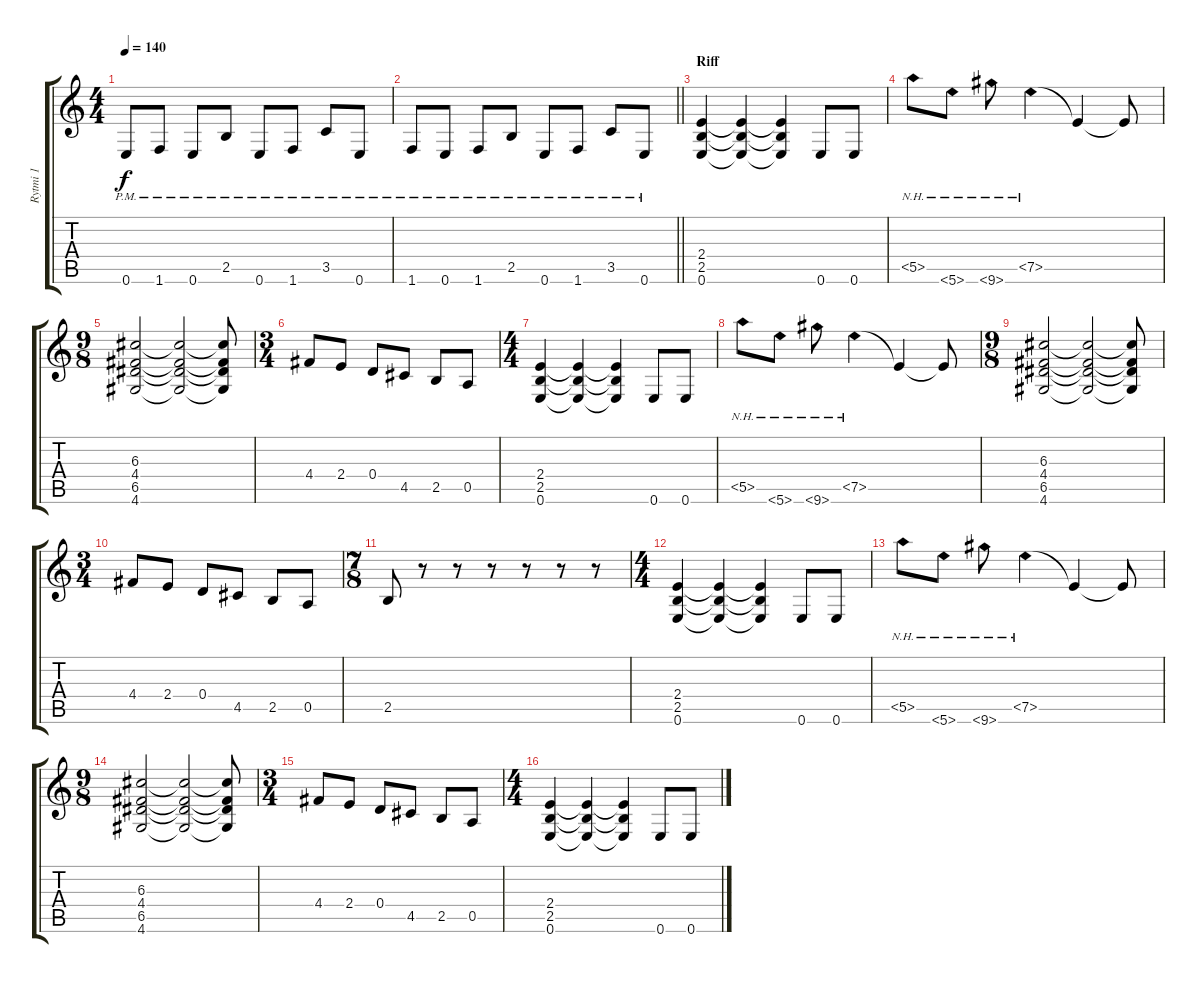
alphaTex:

\track ("Rytmi 1" "Rytmi 1") {instrument distortionguitar}
\staff {score tabs}
\tuning (E4 B3 G3 D3 A2 E2) {hide}
\ts (4 4)
\tempo 140
\clef g2
\ks c
0.6{pm}.8{dy f} 1.6{pm}.8 0.6{pm}.8 2.5{pm}.8 0.6{pm}.8 1.6{pm}.8 3.5{pm}.8 0.6{pm}.8 |
\barLineRight lightlight
1.6{pm}.8 0.6{pm}.8 1.6{pm}.8 2.5{pm}.8 0.6{pm}.8 1.6{pm}.8 3.5{pm}.8 0.6{pm}.8 |
\section ("" "Riff")
(2.4 2.5 0.6).4 (2.4{t} 2.5{t} 0.6{t}).4 (2.4{t} 2.5{t} 0.6{t}).4 0.6.8 0.6.8 |
5.5{nh}.8 5.6{nh}.8 9.6{nh}.8 7.5{nh}.4 7.5{t}.4 7.5{t}.8 |
\ts (9 8)
(6.3 4.4 6.5 4.6).2 (6.3{t} 4.4{t} 6.5{t} 4.6{t}).2 (6.3{t} 4.4{t} 6.5{t} 4.6{t}).8 |
\ts (3 4)
4.4.8 2.4.8 0.4.8 4.5.8 2.5.8 0.5.8 |
\ts (4 4)
(2.4 2.5 0.6).4 (2.4{t} 2.5{t} 0.6{t}).4 (2.4{t} 2.5{t} 0.6{t}).4 0.6.8 0.6.8 |
5.5{nh}.8 5.6{nh}.8 9.6{nh}.8 7.5{nh}.4 7.5{t}.4 7.5{t}.8 |
\ts (9 8)
(6.3 4.4 6.5 4.6).2 (6.3{t} 4.4{t} 6.5{t} 4.6{t}).2 (6.3{t} 4.4{t} 6.5{t} 4.6{t}).8 |
\ts (3 4)
4.4.8 2.4.8 0.4.8 4.5.8 2.5.8 0.5.8 |
\ts (7 8)
2.5.8 r.8 r.8 r.8 r.8 r.8 r.8 |
\ts (4 4)
(2.4 2.5 0.6).4 (2.4{t} 2.5{t} 0.6{t}).4 (2.4{t} 2.5{t} 0.6{t}).4 0.6.8 0.6.8 |
5.5{nh}.8 5.6{nh}.8 9.6{nh}.8 7.5{nh}.4 7.5{t}.4 7.5{t}.8 |
\ts (9 8)
(6.3 4.4 6.5 4.6).2 (6.3{t} 4.4{t} 6.5{t} 4.6{t}).2 (6.3{t} 4.4{t} 6.5{t} 4.6{t}).8 |
\ts (3 4)
4.4.8 2.4.8 0.4.8 4.5.8 2.5.8 0.5.8 |
\ts (4 4)
(2.4 2.5 0.6).4 (2.4{t} 2.5{t} 0.6{t}).4 (2.4{t} 2.5{t} 0.6{t}).4 0.6.8 0.6.8
